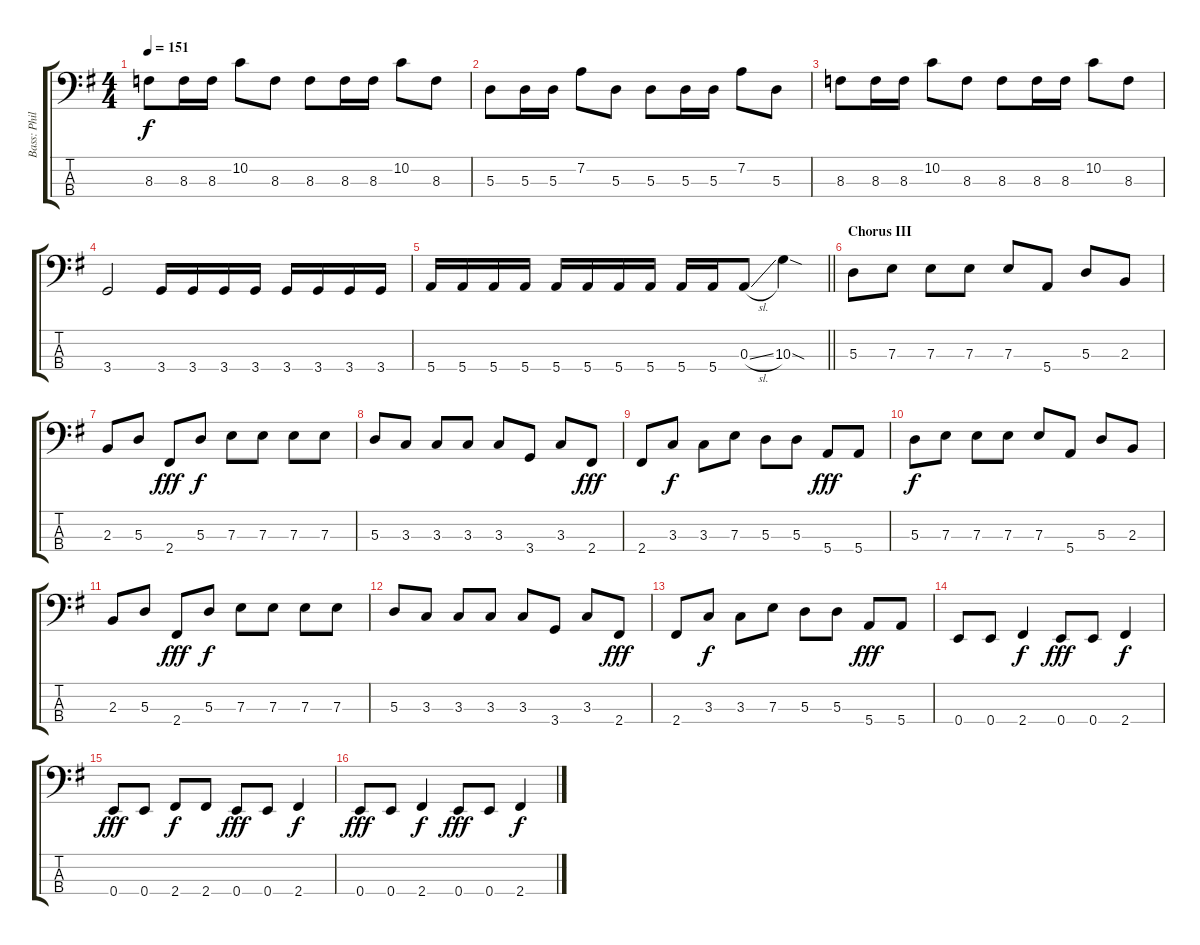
\track ("Bass: Phillip" "Bass: Phil") {instrument electricbasspick}
\staff {score tabs}
\tuning (G2 D2 A1 E1) {hide}
\ts (4 4)
\tempo 151
\clef f4
\ks g
8.3.8{dy f} 8.3.16 8.3.16 10.2.8 8.3.8 8.3.8 8.3.16 8.3.16 10.2.8 8.3.8 |
5.3.8 5.3.16 5.3.16 7.2.8 5.3.8 5.3.8 5.3.16 5.3.16 7.2.8 5.3.8 |
8.3.8 8.3.16 8.3.16 10.2.8 8.3.8 8.3.8 8.3.16 8.3.16 10.2.8 8.3.8 |
3.4.2 3.4.16 3.4.16 3.4.16 3.4.16 3.4.16 3.4.16 3.4.16 3.4.16 |
\barLineRight lightlight
5.4.16 5.4.16{beam merge} 5.4.16 5.4.16 5.4.16 5.4.16{beam merge} 5.4.16 5.4.16 5.4.16 5.4.16 0.3{sl}.8 10.3{sod}.4 |
\section ("" "Chorus III")
5.3.8 7.3.8 7.3.8 7.3.8 7.3.8 5.4.8 5.3.8 2.3.8 |
2.3.8 5.3.8 2.4.8{dy fff} 5.3.8{dy f} 7.3.8 7.3.8 7.3.8 7.3.8 |
5.3.8 3.3.8 3.3.8 3.3.8 3.3.8 3.4.8 3.3.8 2.4.8{dy fff} |
2.4.8 3.3.8{dy f} 3.3.8 7.3.8 5.3.8 5.3.8 5.4.8{dy fff} 5.4.8 |
5.3.8{dy f} 7.3.8 7.3.8 7.3.8 7.3.8 5.4.8 5.3.8 2.3.8 |
2.3.8 5.3.8 2.4.8{dy fff} 5.3.8{dy f} 7.3.8 7.3.8 7.3.8 7.3.8 |
5.3.8 3.3.8 3.3.8 3.3.8 3.3.8 3.4.8 3.3.8 2.4.8{dy fff} |
2.4.8 3.3.8{dy f} 3.3.8 7.3.8 5.3.8 5.3.8 5.4.8{dy fff} 5.4.8 |
0.4.8 0.4.8 2.4.4{dy f} 0.4.8{dy fff} 0.4.8 2.4.4{dy f} |
0.4.8{dy fff} 0.4.8 2.4.8{dy f} 2.4.8 0.4.8{dy fff} 0.4.8 2.4.4{dy f} |
0.4.8{dy fff} 0.4.8 2.4.4{dy f} 0.4.8{dy fff} 0.4.8 2.4.4{dy f}
